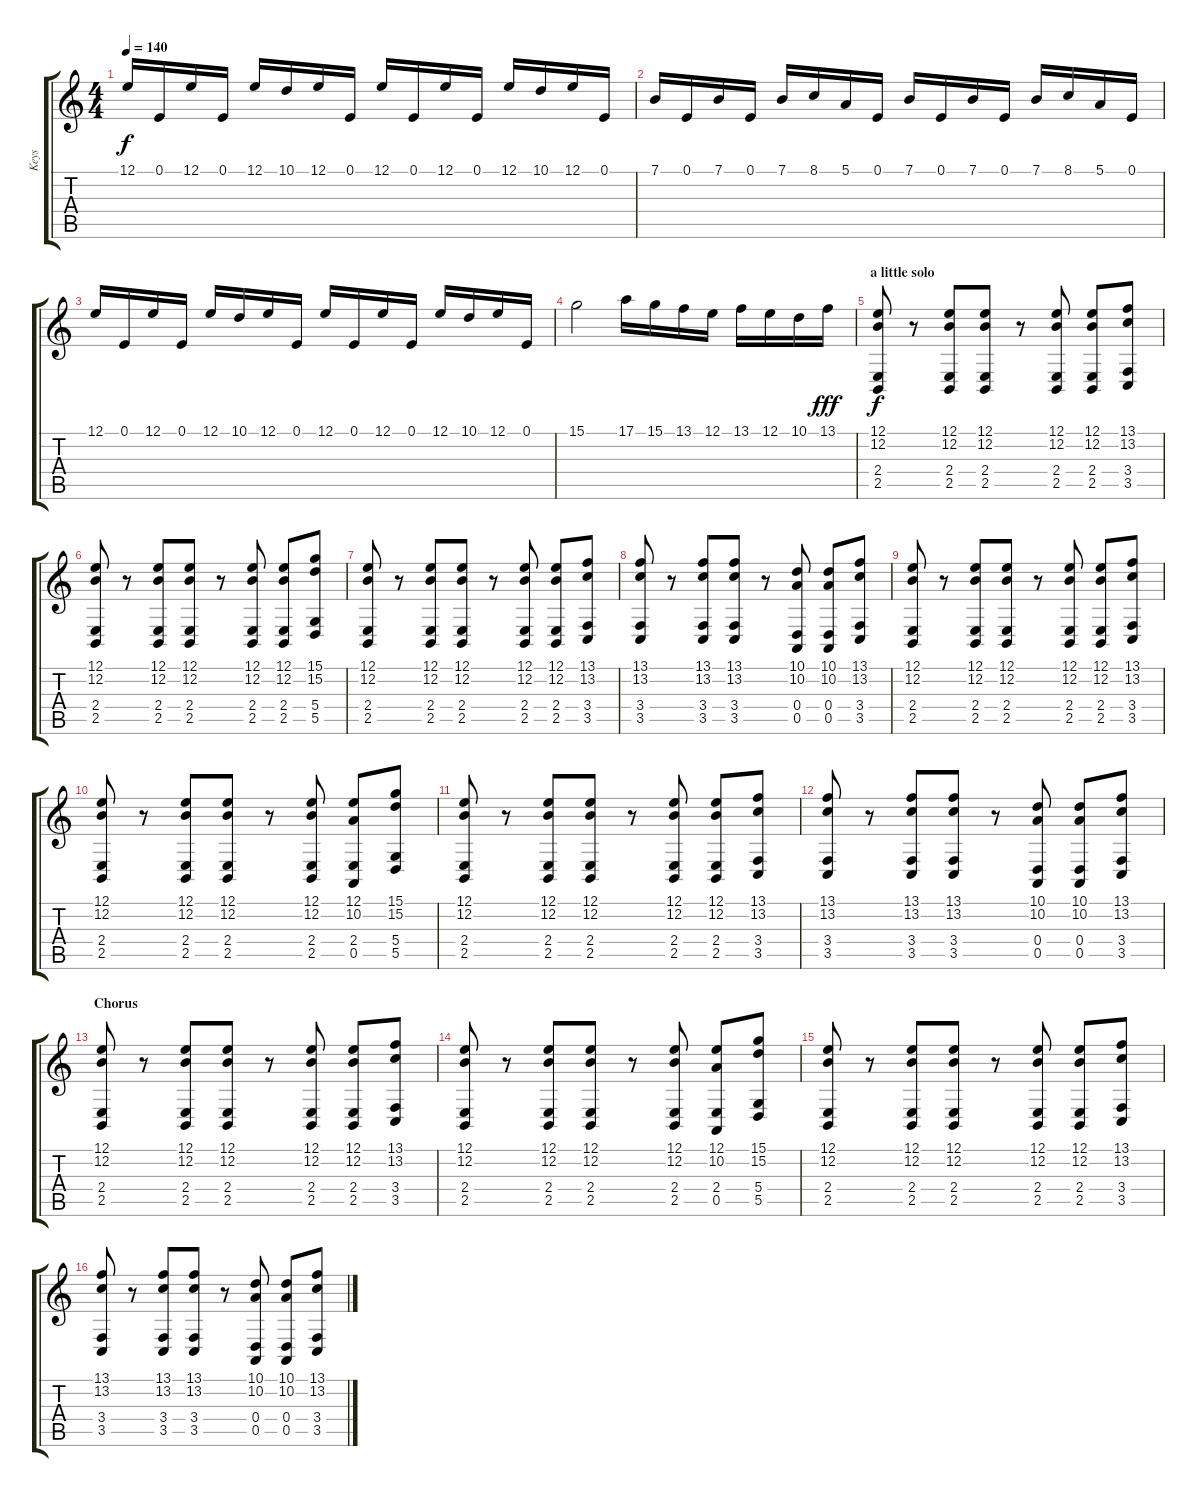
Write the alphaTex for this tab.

\track ("Keys" "Keys") {instrument stringensemble1}
\staff {score tabs}
\tuning (E4 B3 G3 D3 A2 E2) {hide}
\ts (4 4)
\tempo 140
\clef g2
\ks c
12.1.16{dy f} 0.1.16 12.1.16 0.1.16 12.1.16 10.1.16 12.1.16 0.1.16 12.1.16 0.1.16 12.1.16 0.1.16 12.1.16 10.1.16 12.1.16 0.1.16 |
7.1.16 0.1.16 7.1.16 0.1.16 7.1.16 8.1.16 5.1.16 0.1.16 7.1.16 0.1.16 7.1.16 0.1.16 7.1.16 8.1.16 5.1.16 0.1.16 |
12.1.16 0.1.16 12.1.16 0.1.16 12.1.16 10.1.16 12.1.16 0.1.16 12.1.16 0.1.16 12.1.16 0.1.16 12.1.16 10.1.16 12.1.16 0.1.16 |
15.1.2 17.1.16 15.1.16 13.1.16 12.1.16 13.1.16 12.1.16 10.1.16 13.1.16{dy fff} |
\section ("" "a little solo")
(12.1 12.2 2.4 2.5).8{dy f} r.8 (12.1 12.2 2.4 2.5).8 (12.1 12.2 2.4 2.5).8 r.8 (12.1 12.2 2.4 2.5).8 (12.1 12.2 2.4 2.5).8 (13.1 13.2 3.4 3.5).8 |
(12.1 12.2 2.4 2.5).8 r.8 (12.1 12.2 2.4 2.5).8 (12.1 12.2 2.4 2.5).8 r.8 (12.1 12.2 2.4 2.5).8 (12.1 12.2 2.4 2.5).8 (15.1 15.2 5.4 5.5).8 |
(12.1 12.2 2.4 2.5).8 r.8 (12.1 12.2 2.4 2.5).8 (12.1 12.2 2.4 2.5).8 r.8 (12.1 12.2 2.4 2.5).8 (12.1 12.2 2.4 2.5).8 (13.1 13.2 3.4 3.5).8 |
(13.1 13.2 3.4 3.5).8 r.8 (13.1 13.2 3.4 3.5).8 (13.1 13.2 3.4 3.5).8 r.8 (10.1 10.2 0.4 0.5).8 (10.1 10.2 0.4 0.5).8 (13.1 13.2 3.4 3.5).8 |
(12.1 12.2 2.4 2.5).8 r.8 (12.1 12.2 2.4 2.5).8 (12.1 12.2 2.4 2.5).8 r.8 (12.1 12.2 2.4 2.5).8 (12.1 12.2 2.4 2.5).8 (13.1 13.2 3.4 3.5).8 |
(12.1 12.2 2.4 2.5).8 r.8 (12.1 12.2 2.4 2.5).8 (12.1 12.2 2.4 2.5).8 r.8 (12.1 12.2 2.4 2.5).8 (12.1 10.2 2.4 0.5).8 (15.1 15.2 5.4 5.5).8 |
(12.1 12.2 2.4 2.5).8 r.8 (12.1 12.2 2.4 2.5).8 (12.1 12.2 2.4 2.5).8 r.8 (12.1 12.2 2.4 2.5).8 (12.1 12.2 2.4 2.5).8 (13.1 13.2 3.4 3.5).8 |
(13.1 13.2 3.4 3.5).8 r.8 (13.1 13.2 3.4 3.5).8 (13.1 13.2 3.4 3.5).8 r.8 (10.1 10.2 0.4 0.5).8 (10.1 10.2 0.4 0.5).8 (13.1 13.2 3.4 3.5).8 |
\section ("" "Chorus")
(12.1 12.2 2.4 2.5).8 r.8 (12.1 12.2 2.4 2.5).8 (12.1 12.2 2.4 2.5).8 r.8 (12.1 12.2 2.4 2.5).8 (12.1 12.2 2.4 2.5).8 (13.1 13.2 3.4 3.5).8 |
(12.1 12.2 2.4 2.5).8 r.8 (12.1 12.2 2.4 2.5).8 (12.1 12.2 2.4 2.5).8 r.8 (12.1 12.2 2.4 2.5).8 (12.1 10.2 2.4 0.5).8 (15.1 15.2 5.4 5.5).8 |
(12.1 12.2 2.4 2.5).8 r.8 (12.1 12.2 2.4 2.5).8 (12.1 12.2 2.4 2.5).8 r.8 (12.1 12.2 2.4 2.5).8 (12.1 12.2 2.4 2.5).8 (13.1 13.2 3.4 3.5).8 |
(13.1 13.2 3.4 3.5).8 r.8 (13.1 13.2 3.4 3.5).8 (13.1 13.2 3.4 3.5).8 r.8 (10.1 10.2 0.4 0.5).8 (10.1 10.2 0.4 0.5).8 (13.1 13.2 3.4 3.5).8
